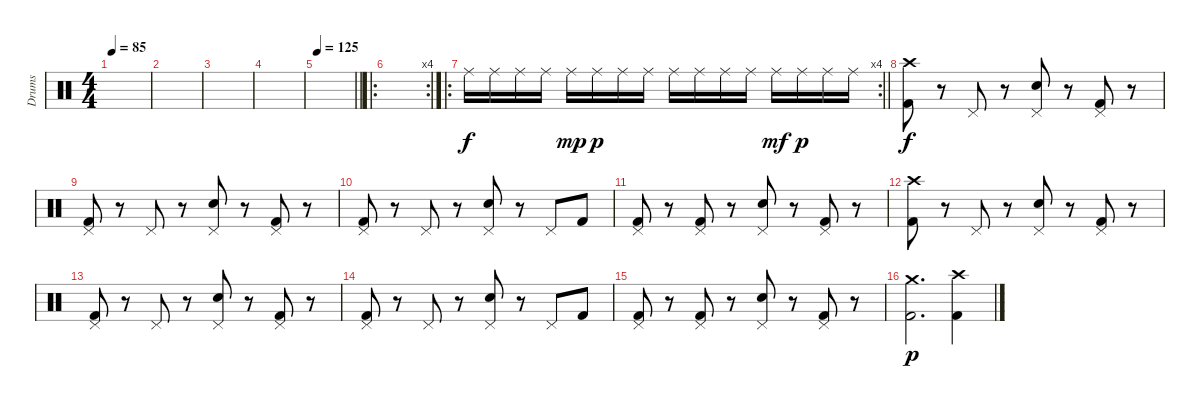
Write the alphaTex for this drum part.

\track ("Drums" "Drums") {instrument percussion}
\staff {score}
\articulation defaults
\ts (4 4)
\tempo 85
\clef neutral
\ks c
|
|
|
|
\tempo 125
\barLineRight lightlight
|
\ro
\rc 4
|
\ro
\rc 4
\barLineRight lightlight "Ride (middle)".16 "Ride (middle)".16 "Ride (middle)".16 "Ride (middle)".16 "Ride (middle)".16{dy mp} "Ride (middle)".16{dy p} "Ride (middle)".16 "Ride (middle)".16 "Ride (middle)".16 "Ride (middle)".16 "Ride (middle)".16 "Ride (middle)".16 "Ride (middle)".16{dy mf} "Ride (middle)".16{dy p} "Ride (middle)".16 "Ride (middle)".16
|
("Crash high (hit)" "Kick (hit) 2").8{dy f} r.8 "Pedal Hi-Hat (hit)".8 r.8 ("Pedal Hi-Hat (hit)" "Electric Snare (hit)").8 r.8 ("Pedal Hi-Hat (hit)" "Kick (hit) 2").8 r.8 |
("Pedal Hi-Hat (hit)" "Kick (hit) 2").8 r.8 "Pedal Hi-Hat (hit)".8 r.8 ("Pedal Hi-Hat (hit)" "Electric Snare (hit)").8 r.8 ("Pedal Hi-Hat (hit)" "Kick (hit) 2").8 r.8 |
("Pedal Hi-Hat (hit)" "Kick (hit) 2").8 r.8 "Pedal Hi-Hat (hit)".8 r.8 ("Pedal Hi-Hat (hit)" "Electric Snare (hit)").8 r.8 "Pedal Hi-Hat (hit)".8 "Kick (hit) 2".8 |
("Pedal Hi-Hat (hit)" "Kick (hit) 2").8 r.8 ("Pedal Hi-Hat (hit)" "Kick (hit) 2").8 r.8 ("Pedal Hi-Hat (hit)" "Electric Snare (hit)").8 r.8 ("Pedal Hi-Hat (hit)" "Kick (hit) 2").8 r.8 |
("Crash high (hit)" "Kick (hit) 2").8 r.8 "Pedal Hi-Hat (hit)".8 r.8 ("Pedal Hi-Hat (hit)" "Electric Snare (hit)").8 r.8 ("Pedal Hi-Hat (hit)" "Kick (hit) 2").8 r.8 |
("Pedal Hi-Hat (hit)" "Kick (hit) 2").8 r.8 "Pedal Hi-Hat (hit)".8 r.8 ("Pedal Hi-Hat (hit)" "Electric Snare (hit)").8 r.8 ("Pedal Hi-Hat (hit)" "Kick (hit) 2").8 r.8 |
("Pedal Hi-Hat (hit)" "Kick (hit) 2").8 r.8 "Pedal Hi-Hat (hit)".8 r.8 ("Pedal Hi-Hat (hit)" "Electric Snare (hit)").8 r.8 "Pedal Hi-Hat (hit)".8 "Kick (hit) 2".8 |
("Pedal Hi-Hat (hit)" "Kick (hit) 2").8 r.8 ("Pedal Hi-Hat (hit)" "Kick (hit) 2").8 r.8 ("Pedal Hi-Hat (hit)" "Electric Snare (hit)").8 r.8 ("Pedal Hi-Hat (hit)" "Kick (hit) 2").8 r.8 |
("Crash medium (hit)" "Kick (hit) 2").2{d dy p} ("Crash high (hit)" "Kick (hit) 2").4
